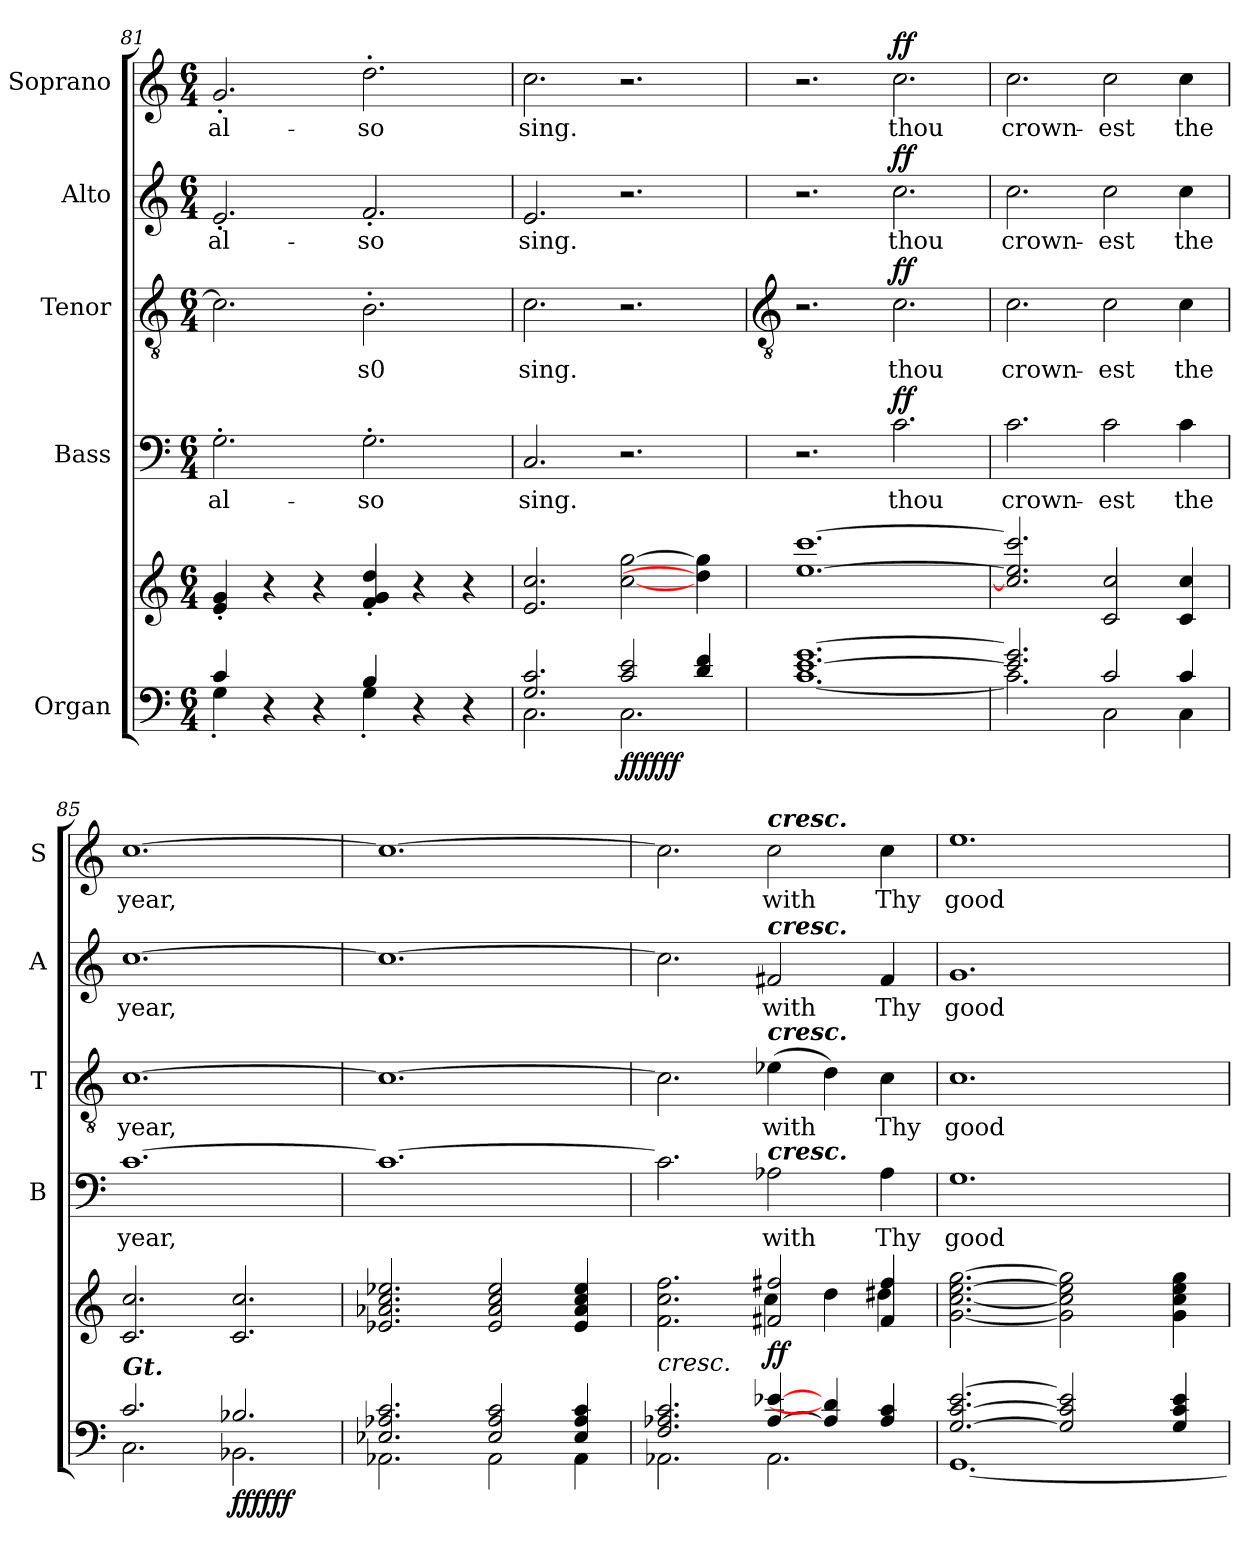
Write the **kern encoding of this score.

**kern	**kern	**dynam	**kern	**text	**dynam	**kern	**text	**dynam	**kern	**text	**dynam	**kern	**text	**dynam
*part5	*part5	*part5	*part4	*part4	*part4	*part3	*part3	*part3	*part2	*part2	*part2	*part1	*part1	*part1
*staff6	*staff5	*staff5/6	*staff4	*staff4	*staff4	*staff3	*staff3	*staff3	*staff2	*staff2	*staff2	*staff1	*staff1	*staff1
*I"Organ	*	*	*I"Bass	*	*	*I"Tenor	*	*	*I"Alto	*	*	*I"Soprano	*	*
*	*	*	*I'B	*	*	*I'T	*	*	*I'A	*	*	*I'S	*	*
*clefF4	*clefG2	*	*clefF4	*	*	*clefGv2	*	*	*clefG2	*	*	*clefG2	*	*
*k[]	*k[]	*	*k[]	*	*	*k[]	*	*	*k[]	*	*	*k[]	*	*
*C:	*C:	*	*C:	*	*	*C:	*	*	*C:	*	*	*C:	*	*
*M6/4	*M6/4	*	*M6/4	*	*	*M6/4	*	*	*M6/4	*	*	*M6/4	*	*
=81	=81	=81	=81	=81	=81	=81	=81	=81	=81	=81	=81	=81	=81	=81
*^	*	*	*	*	*	*	*	*	*	*	*	*	*	*
!	!	!	!	!	!LO:LY:b	!	!	!	!	!	!LO:LY:b	!	!	!LO:LY:b	!
4c/	4G'\	4e' 4g'	.	2.G'	al-	.	2.c]	.	.	2.e'	al-	.	2.g'	al-	.
2ryy	4r	4r	.	.	.	.	.	.	.	.	.	.	.	.	.
.	4r	4r	.	.	.	.	.	.	.	.	.	.	.	.	.
!	!	!	!	!	!LO:LY:b	!	!	!LO:LY:b	!	!	!LO:LY:b	!	!	!LO:LY:b	!
4B/	4G'\	4f' 4g' 4dd'	.	2.G'	-so	.	2.B'	s0	.	2.f'	-so	.	2.dd'	-so	.
2ryy	4r	4r	.	.	.	.	.	.	.	.	.	.	.	.	.
.	4r	4r	.	.	.	.	.	.	.	.	.	.	.	.	.
=82	=82	=82	=82	=82	=82	=82	=82	=82	=82	=82	=82	=82	=82	=82	=82
!	!	!	!	!	!LO:LY:b	!	!	!LO:LY:b	!	!	!LO:LY:b	!	!	!LO:LY:b	!
2.G/ 2.c/	2.C\	2.e 2.cc	.	2.C	sing.	.	2.c	sing.	.	2.e	sing.	.	2.cc	sing.	.
!	!	!	!LO:DY:b=2	!	!	!	!	!	!	!	!	!	!	!	!
!	!	!	!LO:DY:n=1:b=2	!	!	!	!	!	!	!	!	!	!	!	!
!	!	!	!LO:DY:n=2:b	!	!	!	!	!	!	!	!	!	!	!	!
2c/ 2e/	2.C\	[2cc [2gg	ff ff ff	2.r	.	.	2.r	.	.	2.r	.	.	2.r	.	.
4d/ 4f/	.	4dd] 4gg]	.	.	.	.	.	.	.	.	.	.	.	.	.
!!LO:LB:g=z
=83	=83	=83	=83	=83	=83	=83	=83	=83	=83	=83	=83	=83	=83	=83	=83
*	*	*	*	*	*	*	*clefGv2	*	*	*	*	*	*	*	*
*	*	*^	*	*	*	*	*	*	*	*	*	*	*	*	*
[1.e/ [1.g/	[1.c\	[1.ee [1.ccc	1.ryy	.	2.r	.	.	2.r	.	.	2.r	.	.	2.r	.	.
!	!	!	!	!	!	!LO:LY:b	!LO:DY:b	!	!LO:LY:b	!LO:DY:b	!	!LO:LY:b	!LO:DY:b	!	!LO:LY:b	!LO:DY:b
.	.	.	.	.	2.c	thou	ff	2.c	thou	ff	2.cc	thou	ff	2.cc	thou	ff
=84	=84	=84	=84	=84	=84	=84	=84	=84	=84	=84	=84	=84	=84	=84	=84	=84
!	!	!	!	!	!	!LO:LY:b	!	!	!LO:LY:b	!	!	!LO:LY:b	!	!	!LO:LY:b	!
2.e/] 2.g/]	2.c\]	2.cc] 2.ee] 2.ccc]	1.ryy	.	2.c	crown-	.	2.c	crown-	.	2.cc	crown-	.	2.cc	crown-	.
!	!	!	!	!	!	!LO:LY:b	!	!	!LO:LY:b	!	!	!LO:LY:b	!	!	!LO:LY:b	!
2c/	2C\	2c 2cc	.	.	2c	-est	.	2c	-est	.	2cc	-est	.	2cc	-est	.
!	!	!	!	!	!	!LO:LY:b	!	!	!LO:LY:b	!	!	!LO:LY:b	!	!	!LO:LY:b	!
4c/	4C\	4c 4cc	.	.	4c	the	.	4c	the	.	4cc	the	.	4cc	the	.
=85	=85	=85	=85	=85	=85	=85	=85	=85	=85	=85	=85	=85	=85	=85	=85	=85
!LO:TX:a:Bi:t=Gt.	!	!	!	!	!	!	!	!	!	!	!	!	!	!	!	!
!	!	!	!	!	!	!LO:LY:b	!	!	!LO:LY:b	!	!	!LO:LY:b	!	!	!LO:LY:b	!
2.c/	2.C\	2.c 2.cc	1.ryy	.	[1.c	year,	.	[1.c	year,	.	[1.cc	year,	.	[1.cc	year,	.
!	!	!	!	!LO:DY:b=2	!	!	!	!	!	!	!	!	!	!	!	!
!	!	!	!	!LO:DY:n=1:b=2	!	!	!	!	!	!	!	!	!	!	!	!
!	!	!	!	!LO:DY:n=2:b	!	!	!	!	!	!	!	!	!	!	!	!
2.B-X/	2.BB-X\	2.c 2.cc	.	ff ff ff	.	.	.	.	.	.	.	.	.	.	.	.
=86	=86	=86	=86	=86	=86	=86	=86	=86	=86	=86	=86	=86	=86	=86	=86	=86
2.E-X/ 2.A-X/ 2.c/	2.AA-X\	2.e-X 2.a-X 2.cc 2.ee-X	1.ryy	.	1.c_	.	.	1.c_	.	.	1.cc_	.	.	1.cc_	.	.
2E-/ 2A-/ 2c/	2AA-\	2e- 2a- 2cc 2ee-	.	.	.	.	.	.	.	.	.	.	.	.	.	.
4E-/ 4A-/ 4c/	4AA-\	4e- 4a- 4cc 4ee-	.	.	.	.	.	.	.	.	.	.	.	.	.	.
=87	=87	=87	=87	=87	=87	=87	=87	=87	=87	=87	=87	=87	=87	=87	=87	=87
!	!	!	!	!LO:HP:b	!	!	!	!	!	!	!	!	!	!	!	!
2.F/ 2.A-X/ 2.c/	2.AA-X\	2.f 2.cc 2.ff	2.ryy	<	2.c]	.	.	2.c]	.	.	2.cc]	.	.	2.cc]	.	.
!	!	!	!	!	!	!	!	!	!	!	!	!	!	!LO:TX:a:Bi:t=cresc.	!	!
!	!	!	!	!	!	!	!	!	!	!	!LO:TX:a:Bi:t=cresc.	!	!	!	!	!
!	!	!	!	!	!	!	!	!LO:TX:a:Bi:t=cresc.	!	!	!	!	!	!	!	!
!	!	!	!	!	!LO:TX:a:Bi:t=cresc.	!	!	!	!	!	!	!	!	!	!	!
!	!	!	!	!LO:DY:b	!	!LO:LY:b	!	!	!LO:LY:b	!	!	!LO:LY:b	!	!	!LO:LY:b	!
[4A-/ [4e-X/	2.AA-\	2f#X/ 2ff#X/	4cc\	ff	2A-X	with	.	(>4e-X	with	.	2f#X	with	.	2cc	with	.
4A-/] 4d/]	.	.	4dd\	.	.	.	.	4d)	.	.	.	.	.	.	.	.
!	!	!	!	!	!	!LO:LY:b	!	!	!LO:LY:b	!	!	!LO:LY:b	!	!	!LO:LY:b	!
4A-/ 4c/	.	4f#/ 4ff#/	4dd#X\	[	4A-	Thy	.	4c	Thy	.	4f#	Thy	.	4cc	Thy	.
=88	=88	=88	=88	=88	=88	=88	=88	=88	=88	=88	=88	=88	=88	=88	=88	=88
!	!	!	!	!	!	!LO:LY:b	!	!	!LO:LY:b	!	!	!LO:LY:b	!	!	!LO:LY:b	!
[2.G/ [2.c/ [2.e/	[1.GG\	[2.g [2.cc [2.ee [2.gg	1ryy	.	1.G	good-	.	1.c	good-	.	1.g	good-	.	1.ee	good-	.
2G/] 2c/] 2e/]	.	2g] 2cc] 2ee] 2gg]	.	.	.	.	.	.	.	.	.	.	.	.	.	.
.	.	.	4ryy	.	.	.	.	.	.	.	.	.	.	.	.	.
4G/ 4c/ 4e/	.	4g 4cc 4ee 4gg	4ryy	.	.	.	.	.	.	.	.	.	.	.	.	.
*v	*v	*	*	*	*	*	*	*	*	*	*	*	*	*	*	*
*	*v	*v	*	*	*	*	*	*	*	*	*	*	*	*	*
=	=	=	=	=	=	=	=	=	=	=	=	=	=	=
*-	*-	*-	*-	*-	*-	*-	*-	*-	*-	*-	*-	*-	*-	*-
